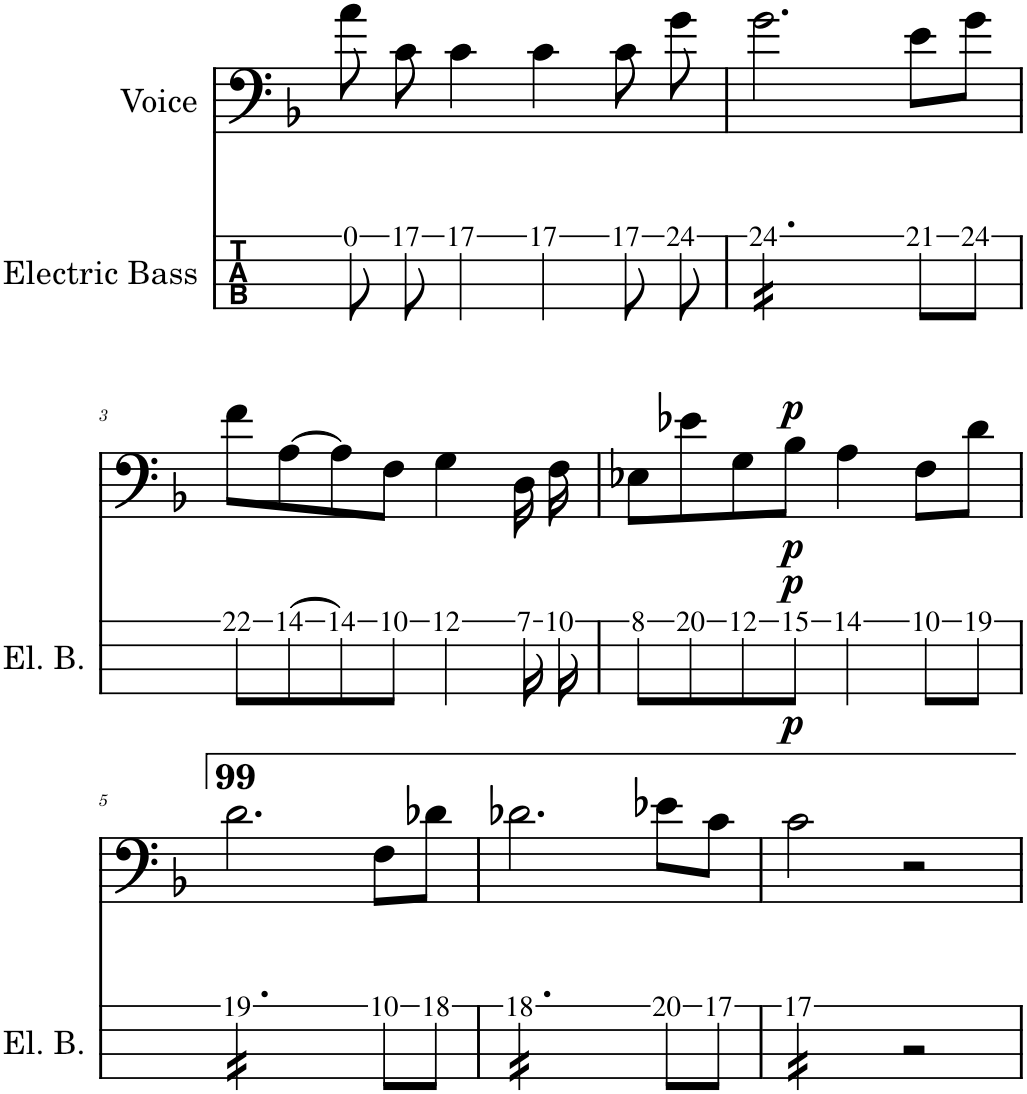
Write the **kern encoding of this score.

**kern	**dynam	**kern	**dynam
*part2	*part2	*part1	*part1
*staff2	*staff2	*staff1	*staff1
*I"Electric Bass	*	*I"Voice	*
*I'El. B.	*	*I'V	*
*stria4	*	*	*
*	*	*clefF4	*
*Trd7c12	*	*	*
*k[b-]	*	*k[b-]	*
=1	=1	=1	=1
8aa\	.	8a\	.
8cc\	.	8c\	.
4cc\	.	4c\	.
4cc\	.	4c\	.
8cc\	.	8c\	.
8gg\	.	8g\	.
=2	=2	=2	=2
2.gg\	.	2.g\	.
8ee\L	.	8e\L	.
8gg\J	.	8g\J	.
!!LO:LB:g=z
=3	=3	=3	=3
8ff\L	.	8f\L	.
[>8a\	.	[>8A\	.
8a\]	.	8A\]	.
8f\J	.	8F\J	.
4g\	.	4G\	.
16d\	.	16D\	.
16f\	.	16F\	.
=4	=4	=4	=4
8e-X\L	.	8E-X\L	.
8ee-X\	.	8e-X\	.
8g\	.	8G\	.
!	!LO:DY:b	!	!
!	!LO:DY:n=1:a	!	!LO:DY:b
!	!	!	!LO:DY:n=1:a
8b-\J	p p	8B-\J	p p
4a\	.	4A\	.
8f\L	.	8F\L	.
8dd\J	.	8d\J	.
!!LO:LB:g=z
=5	=5	=5	=5
2.dd\	.	2.d\	.
8f\L	.	8F\L	.
8dd-X\J	.	8d-X\J	.
=6	=6	=6	=6
2.dd-X\	.	2.d-X\	.
8ee-X\L	.	8e-X\L	.
8cc\J	.	8c\J	.
=7	=7	=7	=7
2cc\	.	2c\	.
2r	.	2r	.
=	=	=	=
*-	*-	*-	*-
